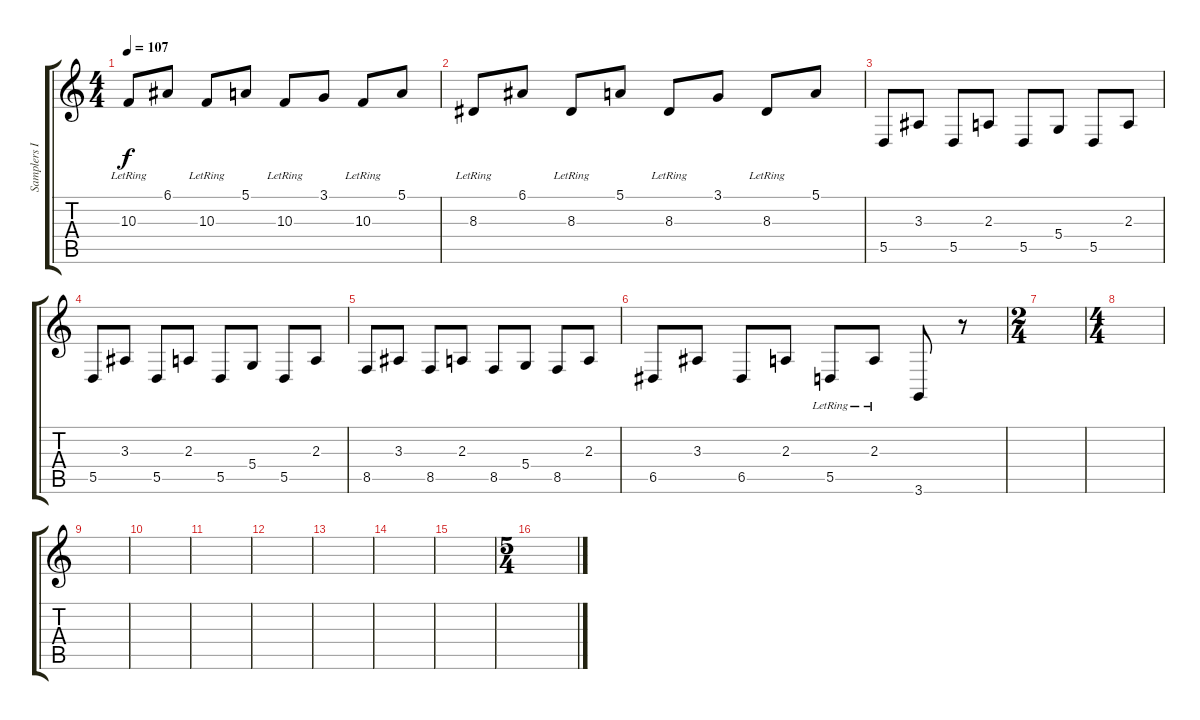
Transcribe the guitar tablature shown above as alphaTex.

\track ("Samplers I" "Samplers I") {instrument pad7halo}
\staff {score tabs}
\tuning (E4 B3 G3 D3 A2 E2) {hide}
\ts (4 4)
\tempo 107
\clef g2
\ks c
10.3{lr}.8{dy f} 6.1.8 10.3{lr}.8 5.1.8 10.3{lr}.8 3.1.8 10.3{lr}.8 5.1.8 |
8.3{lr}.8 6.1.8 8.3{lr}.8 5.1.8 8.3{lr}.8 3.1.8 8.3{lr}.8 5.1.8 |
5.5.8 3.3.8 5.5.8 2.3.8 5.5.8 5.4.8 5.5.8 2.3.8 |
5.5.8 3.3.8 5.5.8 2.3.8 5.5.8 5.4.8 5.5.8 2.3.8 |
8.5.8 3.3.8 8.5.8 2.3.8 8.5.8 5.4.8 8.5.8 2.3.8 |
6.5.8 3.3.8 6.5.8 2.3.8 5.5{lr}.8 2.3{lr}.8 3.6.8 r.8 |
\ts (2 4)
|
\ts (4 4)
|
|
|
|
|
|
|
|
\ts (5 4)
